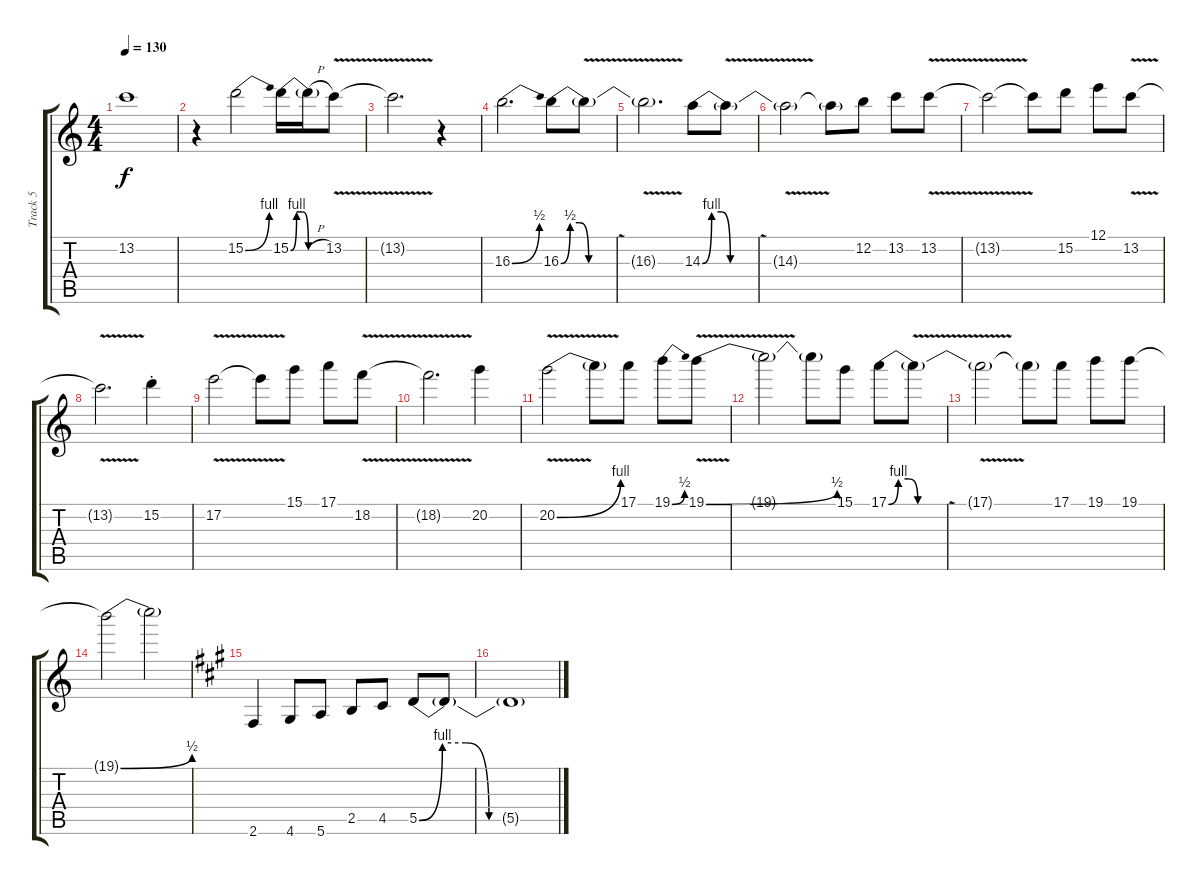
\track ("Track 5" "Track 5") {instrument distortionguitar}
\staff {score tabs}
\tuning (E4 B3 G3 D3 A2 E2) {hide}
\ts (4 4)
\tempo 130
\clef g2
\ks aminor
13.2{t}.1{dy f} |
r.4 15.2{be (bend 0 0 60 4)}.2 15.2{be (custom 0 0 10 4 20 4 30 0 60 0)}.16 15.2{h t}.16 13.2{v}.8 |
13.2{t}.2{d} r.4 |
16.3{be (bend 0 0 60 2)}.2{d} 16.3{be (custom 0 0 10 2 20 2 30 0 60 0)}.8 16.3{v t}.8 |
16.3{t}.2{d} 14.3{be (custom 0 0 10 4 20 4 30 0 60 0)}.8 14.3{v t}.8 |
14.3{t}.2 14.3{t}.8 12.2.8 13.2.8 13.2{v}.8 |
13.2{t}.2 13.2{t}.8 15.2.8 12.1.8 13.2{v}.8 |
13.2{t}.2{d} 15.2{st}.4 |
17.2{v}.2 17.2{t}.8 15.1.8 17.1.8 18.2{v}.8 |
18.2{t}.2{d} 20.2.4 |
20.2{be (bend 0 0 60 4) v}.2 20.2{t}.8 17.1.8 19.1{be (bend 0 0 60 2)}.8 19.1{be (bend 0 0 60 2) v}.8 |
19.1{t}.2 19.1{t}.8 15.1.8 17.1{be (custom 0 0 10 4 20 4 30 0 60 0)}.8 17.1{v t}.8 |
17.1{t}.2 17.1{t}.8 17.1.8 19.1.8 19.1.8 |
19.1{be (bend 0 0 60 2) t}.2 19.1{t}.2 |
\ks f#minor
2.6.4{instrument electricguitarclean} 4.6.8 5.6.8 2.5.8 4.5.8 5.5{be (custom 0 0 10 4 20 4 30 0 60 0)}.8 5.5{t}.8 |
5.5{t}.1
